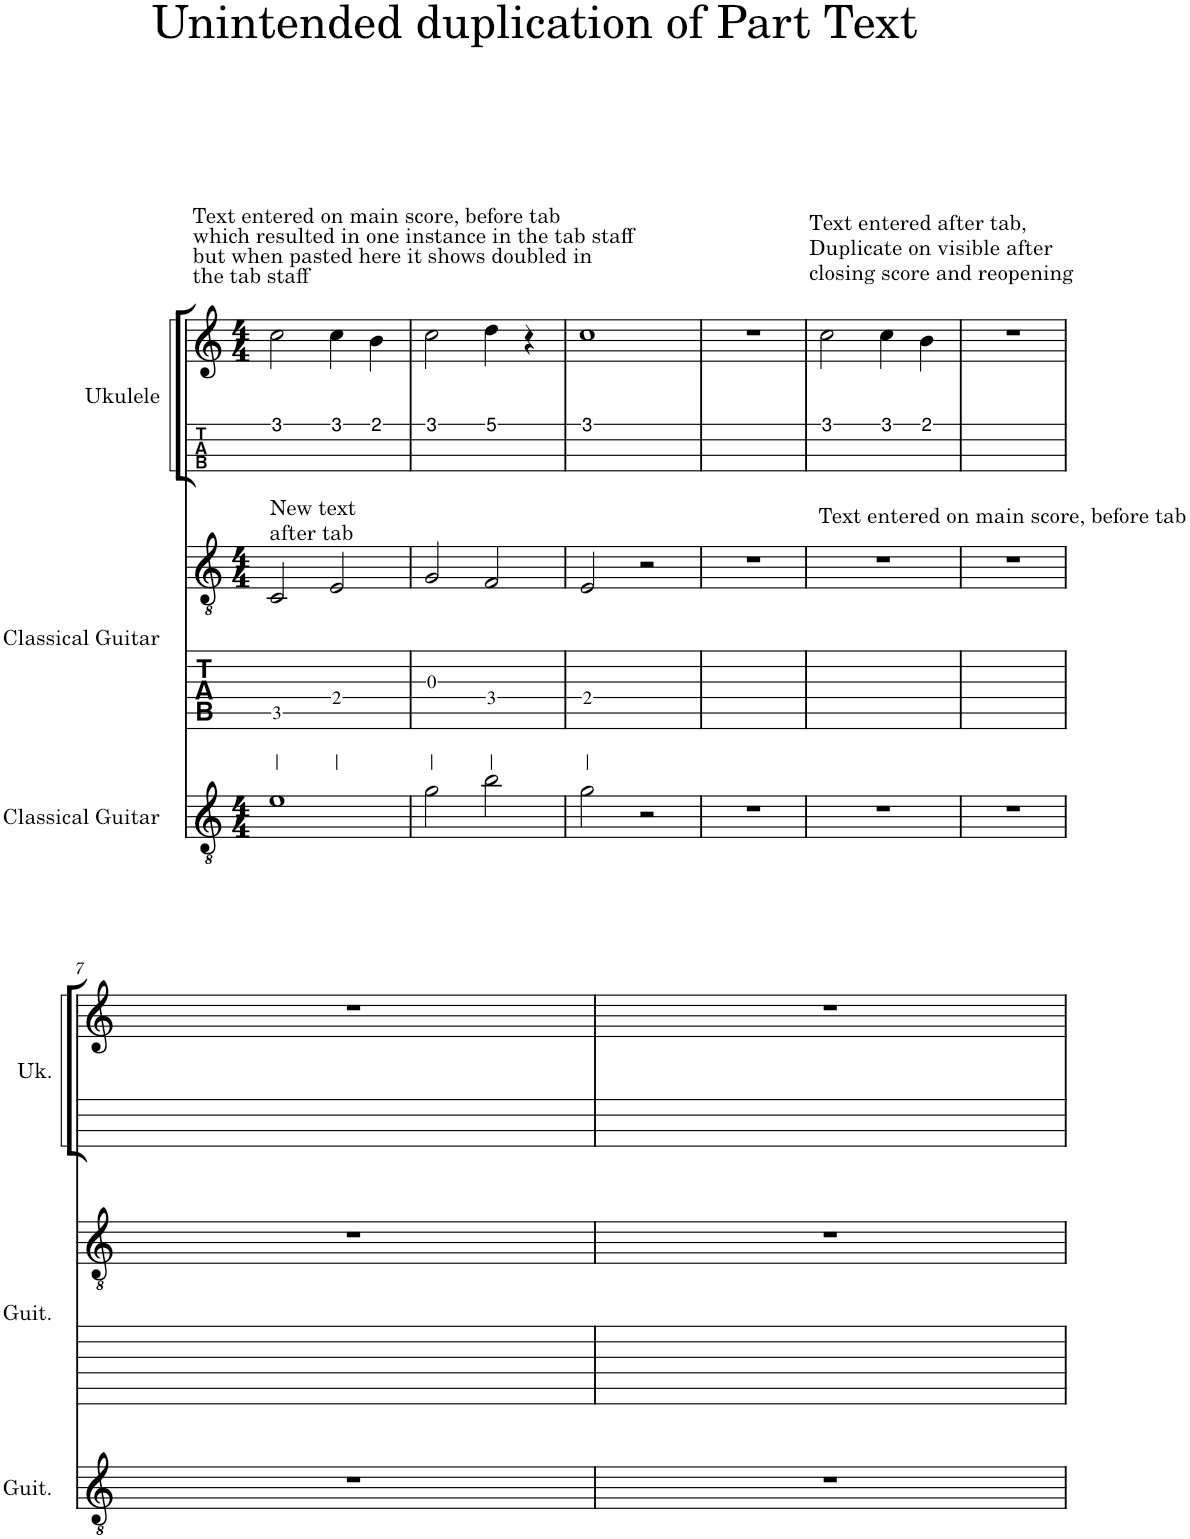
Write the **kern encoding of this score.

**kern	**kern	**kern	**kern	**kern
*part3	*part2	*part2	*part1	*part1
*staff5	*staff4	*staff3	*staff2	*staff1
*I"Classical Guitar	*I"Classical Guitar	*	*I"Ukulele	*
*I'Guit.	*I'Guit.	*	*I'Uk.	*
*	*stria6	*	*stria4	*
*clefGv2	*	*clefGv2	*	*clefG2
*k[]	*k[]	*k[]	*k[]	*k[]
*M4/4	*M4/4	*M4/4	*M4/4	*M4/4
=1	=1	=1	=1	=1
!	!	!	!	!LO:TX:a:t=Text entered on main score, before tab
!	!	!	!	!LO:TX:a:t=which resulted in one instance in the tab staff
!	!	!	!	!LO:TX:a:t=but when pasted here it shows doubled in
!	!	!	!	!LO:TX:a:t=the tab staff
!	!	!LO:TX:a:t=New text	!	!
!	!	!LO:TX:a:t=after tab	!	!
1e	2C\	2C/	2cc	2cc\
.	2E\	2E/	4cc	4cc\
.	.	.	4b	4b\
=2	=2	=2	=2	=2
2g\	2G\	2G/	2cc	2cc\
2b\	2F\	2F/	4dd	4dd\
.	.	.	4r	4r
=3	=3	=3	=3	=3
2g\	2E\	2E/	1cc	1cc
2r	2r	2r	.	.
=4	=4	=4	=4	=4
1r	1r	1r	1r	1r
=5	=5	=5	=5	=5
!	!	!	!	!LO:TX:a:t=Text entered after tab,
!	!	!	!	!LO:TX:a:t=Duplicate on visible after
!	!	!	!	!LO:TX:a:t=closing score and reopening
!	!	!LO:TX:a:t=Text entered on main score, before tab	!	!
1r	1r	1r	2cc	2cc\
.	.	.	4cc	4cc\
.	.	.	4b	4b\
=6	=6	=6	=6	=6
1r	1r	1r	1r	1r
!!LO:LB:g=z
=7	=7	=7	=7	=7
1r	1r	1r	1r	1r
=8	=8	=8	=8	=8
1r	1r	1r	1r	1r
=	=	=	=	=
*-	*-	*-	*-	*-
